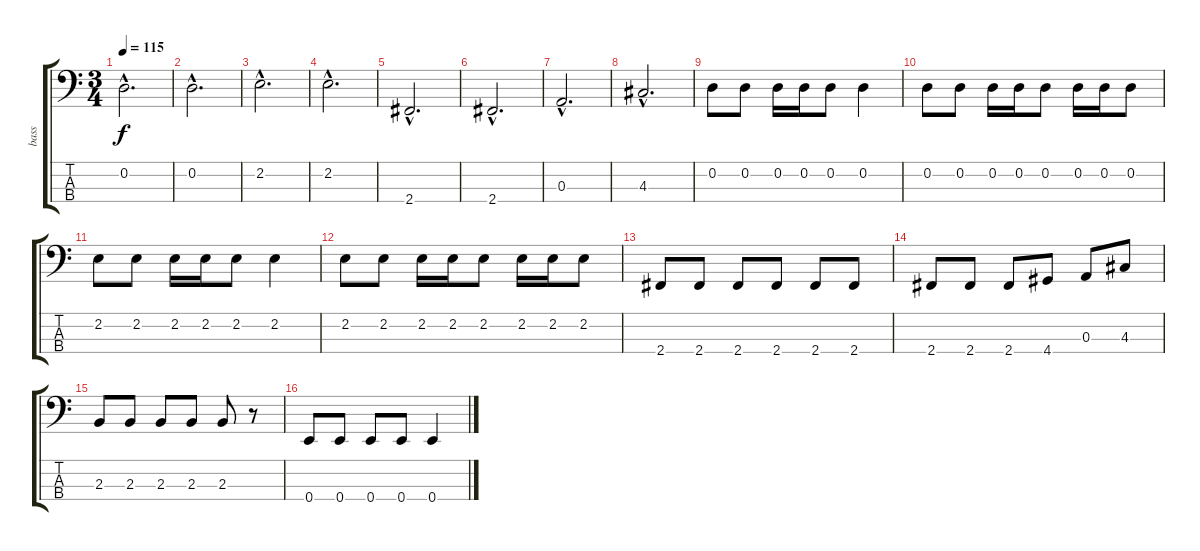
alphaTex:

\track ("bass" "bass") {instrument electricbassfinger}
\staff {score tabs}
\tuning (G2 D2 A1 E1) {hide}
\ts (3 4)
\tempo 115
\clef f4
\ks c
0.2{hac}.2{d dy f} |
0.2{hac}.2{d} |
2.2{hac}.2{d} |
2.2{hac}.2{d} |
2.4{hac}.2{d} |
2.4{hac}.2{d} |
0.3{hac}.2{d} |
4.3{hac}.2{d} |
0.2.8 0.2.8 0.2.16 0.2.16 0.2.8 0.2.4 |
0.2.8 0.2.8 0.2.16 0.2.16 0.2.8 0.2.16 0.2.16 0.2.8 |
2.2.8 2.2.8 2.2.16 2.2.16 2.2.8 2.2.4 |
2.2.8 2.2.8 2.2.16 2.2.16 2.2.8 2.2.16 2.2.16 2.2.8 |
2.4.8 2.4.8 2.4.8 2.4.8 2.4.8 2.4.8 |
2.4.8 2.4.8 2.4.8 4.4.8 0.3.8 4.3.8 |
2.3.8 2.3.8 2.3.8 2.3.8 2.3.8 r.8 |
0.4.8 0.4.8 0.4.8 0.4.8 0.4.4
